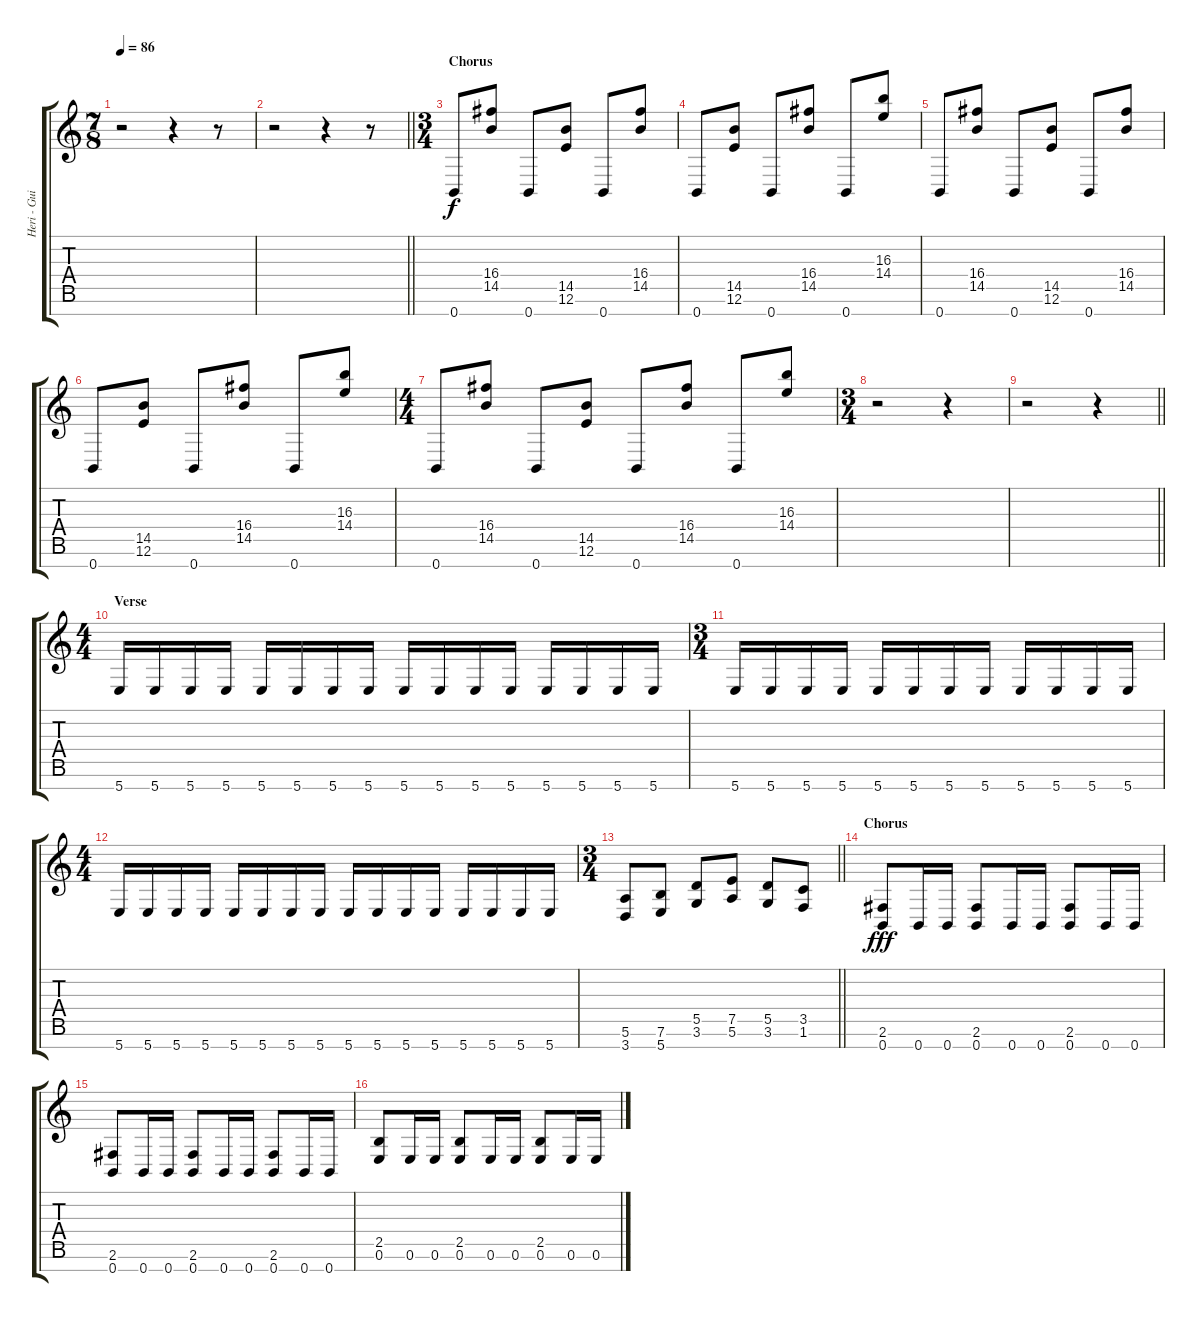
\track ("Heri - Guitar" "Heri - Gui") {instrument distortionguitar}
\staff {score tabs}
\tuning (E4 B3 G3 D3 A2 E2 B1) {hide}
\ts (7 8)
\tempo 86
\clef g2
\ks c
r.2{dy f} r.4 r.8 |
\barLineRight lightlight
r.2{volume 3} r.4 r.8 |
\ts (3 4)
\section ("" "Chorus")
0.7.8{volume 9} (16.4 14.5).8 0.7.8 (14.5 12.6).8 0.7.8 (16.4 14.5).8 |
0.7.8 (14.5 12.6).8 0.7.8 (16.4 14.5).8 0.7.8 (16.3 14.4).8 |
0.7.8 (16.4 14.5).8 0.7.8 (14.5 12.6).8 0.7.8 (16.4 14.5).8 |
0.7.8 (14.5 12.6).8 0.7.8 (16.4 14.5).8 0.7.8 (16.3 14.4).8 |
\ts (4 4)
0.7.8 (16.4 14.5).8 0.7.8 (14.5 12.6).8 0.7.8 (16.4 14.5).8 0.7.8 (16.3 14.4).8 |
\ts (3 4)
r.2 r.4 |
\barLineRight lightlight
r.2 r.4 |
\ts (4 4)
\section ("" "Verse")
5.7.16{volume 13} 5.7.16 5.7.16 5.7.16 5.7.16 5.7.16 5.7.16 5.7.16 5.7.16 5.7.16 5.7.16 5.7.16 5.7.16 5.7.16 5.7.16 5.7.16 |
\ts (3 4)
5.7.16 5.7.16 5.7.16 5.7.16 5.7.16 5.7.16 5.7.16 5.7.16 5.7.16 5.7.16 5.7.16 5.7.16 |
\ts (4 4)
5.7.16 5.7.16 5.7.16 5.7.16 5.7.16 5.7.16 5.7.16 5.7.16 5.7.16 5.7.16 5.7.16 5.7.16 5.7.16 5.7.16 5.7.16 5.7.16 |
\ts (3 4)
\barLineRight lightlight
(5.6 3.7).8 (7.6 5.7).8 (5.5 3.6).8 (7.5 5.6).8 (5.5 3.6).8 (3.5 1.6).8 |
\section ("" "Chorus")
(2.6 0.7).8{dy fff} 0.7.16 0.7.16 (2.6 0.7).8 0.7.16 0.7.16 (2.6 0.7).8 0.7.16 0.7.16 |
(2.6 0.7).8 0.7.16 0.7.16 (2.6 0.7).8 0.7.16 0.7.16 (2.6 0.7).8 0.7.16 0.7.16 |
(2.5 0.6).8 0.6.16 0.6.16 (2.5 0.6).8 0.6.16 0.6.16 (2.5 0.6).8 0.6.16 0.6.16
